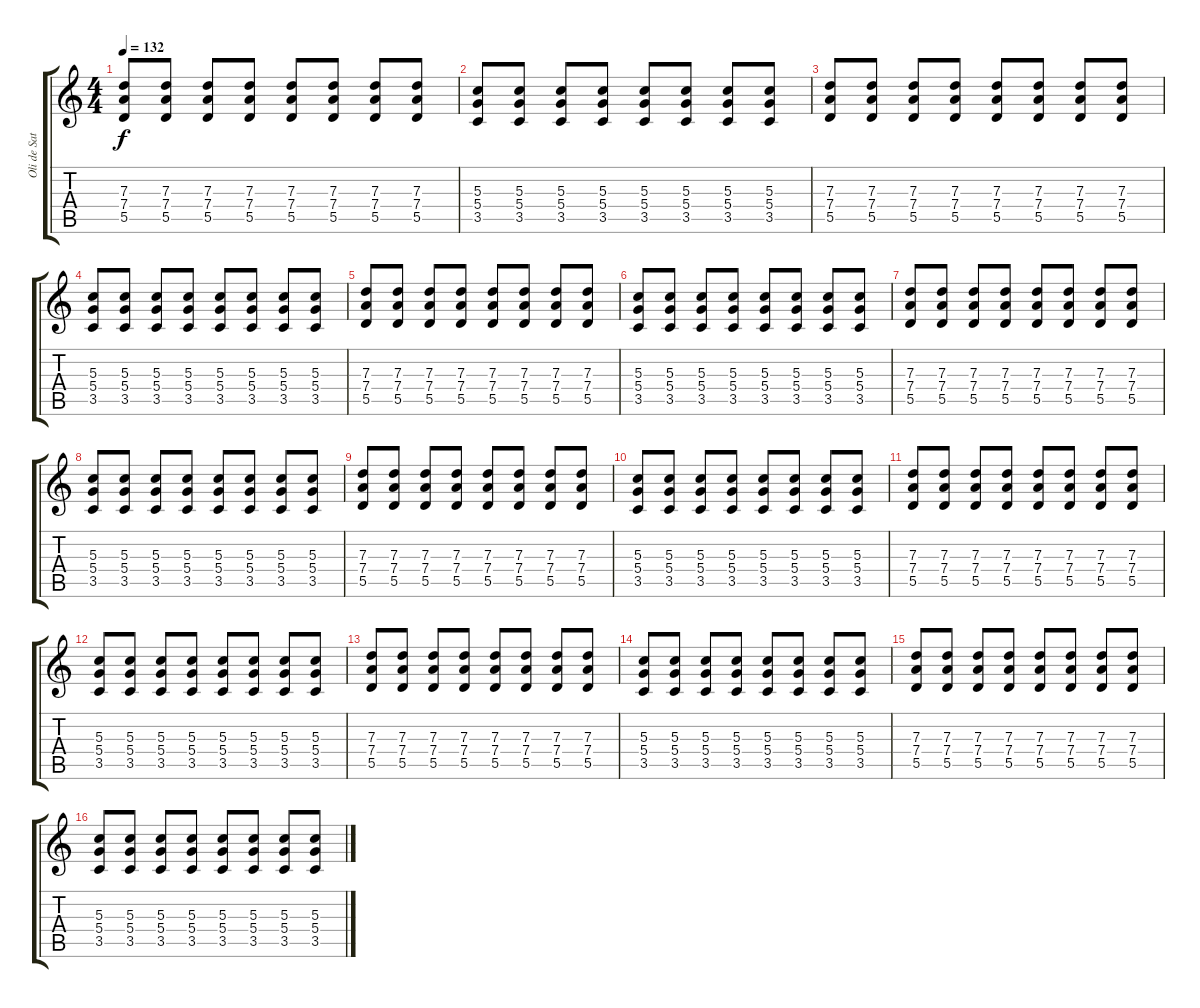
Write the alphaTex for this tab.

\track ("Oli de Sat" "Oli de Sat") {instrument distortionguitar}
\staff {score tabs}
\tuning (E4 B3 G3 D3 A2 E2) {hide}
\ts (4 4)
\tempo 132
\clef g2
\ks c
(7.3 7.4 5.5).8{dy f} (7.3 7.4 5.5).8 (7.3 7.4 5.5).8 (7.3 7.4 5.5).8 (7.3 7.4 5.5).8 (7.3 7.4 5.5).8 (7.3 7.4 5.5).8 (7.3 7.4 5.5).8 |
(5.3 5.4 3.5).8 (5.3 5.4 3.5).8 (5.3 5.4 3.5).8 (5.3 5.4 3.5).8 (5.3 5.4 3.5).8 (5.3 5.4 3.5).8 (5.3 5.4 3.5).8 (5.3 5.4 3.5).8 |
(7.3 7.4 5.5).8 (7.3 7.4 5.5).8 (7.3 7.4 5.5).8 (7.3 7.4 5.5).8 (7.3 7.4 5.5).8 (7.3 7.4 5.5).8 (7.3 7.4 5.5).8 (7.3 7.4 5.5).8 |
(5.3 5.4 3.5).8 (5.3 5.4 3.5).8 (5.3 5.4 3.5).8 (5.3 5.4 3.5).8 (5.3 5.4 3.5).8 (5.3 5.4 3.5).8 (5.3 5.4 3.5).8 (5.3 5.4 3.5).8 |
(7.3 7.4 5.5).8 (7.3 7.4 5.5).8 (7.3 7.4 5.5).8 (7.3 7.4 5.5).8 (7.3 7.4 5.5).8 (7.3 7.4 5.5).8 (7.3 7.4 5.5).8 (7.3 7.4 5.5).8 |
(5.3 5.4 3.5).8 (5.3 5.4 3.5).8 (5.3 5.4 3.5).8 (5.3 5.4 3.5).8 (5.3 5.4 3.5).8 (5.3 5.4 3.5).8 (5.3 5.4 3.5).8 (5.3 5.4 3.5).8 |
(7.3 7.4 5.5).8 (7.3 7.4 5.5).8 (7.3 7.4 5.5).8 (7.3 7.4 5.5).8 (7.3 7.4 5.5).8 (7.3 7.4 5.5).8 (7.3 7.4 5.5).8 (7.3 7.4 5.5).8 |
(5.3 5.4 3.5).8 (5.3 5.4 3.5).8 (5.3 5.4 3.5).8 (5.3 5.4 3.5).8 (5.3 5.4 3.5).8 (5.3 5.4 3.5).8 (5.3 5.4 3.5).8 (5.3 5.4 3.5).8 |
(7.3 7.4 5.5).8 (7.3 7.4 5.5).8 (7.3 7.4 5.5).8 (7.3 7.4 5.5).8 (7.3 7.4 5.5).8 (7.3 7.4 5.5).8 (7.3 7.4 5.5).8 (7.3 7.4 5.5).8 |
(5.3 5.4 3.5).8 (5.3 5.4 3.5).8 (5.3 5.4 3.5).8 (5.3 5.4 3.5).8 (5.3 5.4 3.5).8 (5.3 5.4 3.5).8 (5.3 5.4 3.5).8 (5.3 5.4 3.5).8 |
(7.3 7.4 5.5).8 (7.3 7.4 5.5).8 (7.3 7.4 5.5).8 (7.3 7.4 5.5).8 (7.3 7.4 5.5).8 (7.3 7.4 5.5).8 (7.3 7.4 5.5).8 (7.3 7.4 5.5).8 |
(5.3 5.4 3.5).8 (5.3 5.4 3.5).8 (5.3 5.4 3.5).8 (5.3 5.4 3.5).8 (5.3 5.4 3.5).8 (5.3 5.4 3.5).8 (5.3 5.4 3.5).8 (5.3 5.4 3.5).8 |
(7.3 7.4 5.5).8 (7.3 7.4 5.5).8 (7.3 7.4 5.5).8 (7.3 7.4 5.5).8 (7.3 7.4 5.5).8 (7.3 7.4 5.5).8 (7.3 7.4 5.5).8 (7.3 7.4 5.5).8 |
(5.3 5.4 3.5).8 (5.3 5.4 3.5).8 (5.3 5.4 3.5).8 (5.3 5.4 3.5).8 (5.3 5.4 3.5).8 (5.3 5.4 3.5).8 (5.3 5.4 3.5).8 (5.3 5.4 3.5).8 |
(7.3 7.4 5.5).8 (7.3 7.4 5.5).8 (7.3 7.4 5.5).8 (7.3 7.4 5.5).8 (7.3 7.4 5.5).8 (7.3 7.4 5.5).8 (7.3 7.4 5.5).8 (7.3 7.4 5.5).8 |
(5.3 5.4 3.5).8 (5.3 5.4 3.5).8 (5.3 5.4 3.5).8 (5.3 5.4 3.5).8 (5.3 5.4 3.5).8 (5.3 5.4 3.5).8 (5.3 5.4 3.5).8 (5.3 5.4 3.5).8
